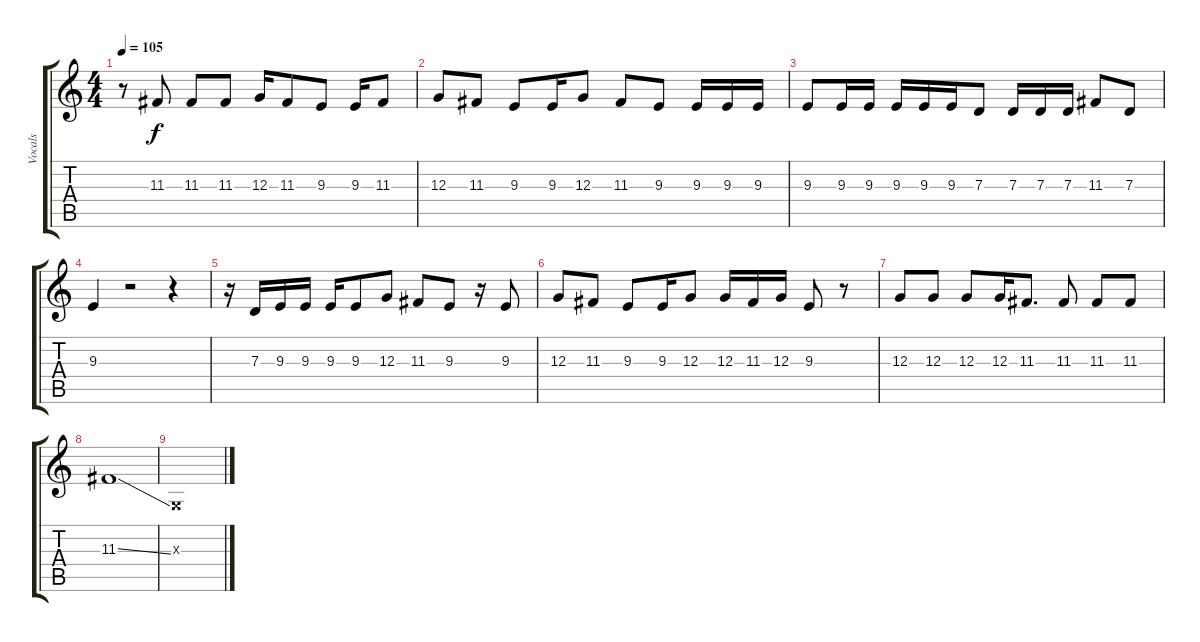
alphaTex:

\track ("Vocals" "Vocals") {instrument flute}
\staff {score tabs}
\tuning (E4 B3 G3 D3 A2 E2) {hide}
\ts (4 4)
\tempo 105
\clef g2
\ks c
r.8{dy f} 11.3.8 11.3.8 11.3.8 12.3.16 11.3.8 9.3.8 9.3.16 11.3.8 |
12.3.8 11.3.8 9.3.8 9.3.16 12.3.8 11.3.8 9.3.8 9.3.16 9.3.16 9.3.16 |
9.3.8 9.3.16 9.3.16 9.3.16 9.3.16 9.3.16 7.3.8 7.3.16 7.3.16 7.3.16 11.3.8 7.3.8 |
9.3.4 r.2 r.4 |
r.16 7.3.16 9.3.16 9.3.16 9.3.16 9.3.8 12.3.8 11.3.8 9.3.8 r.16 9.3.8 |
12.3.8 11.3.8 9.3.8 9.3.16 12.3.8 12.3.16 11.3.16 12.3.16 9.3.8 r.8 |
12.3.8 12.3.8 12.3.8 12.3.16 11.3.8{d} 11.3.8 11.3.8 11.3.8 |
11.3{ss}.1 |
0.3{x}.1
